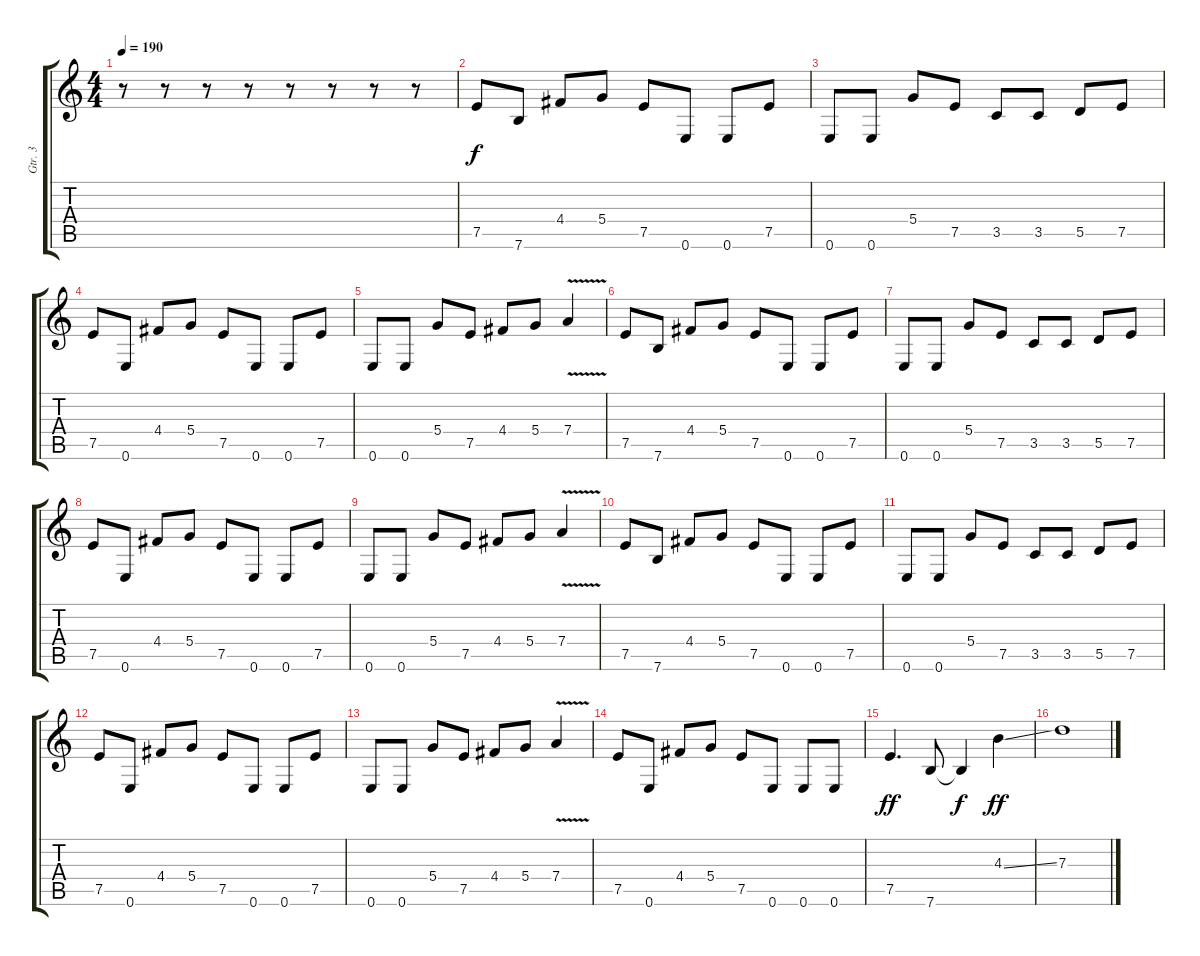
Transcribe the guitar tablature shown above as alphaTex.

\track ("Gtr. 3" "Gtr. 3") {instrument overdrivenguitar}
\staff {score tabs}
\tuning (E4 B3 G3 D3 A2 E2) {hide}
\ts (4 4)
\tempo 190
\clef g2
\ks c
r.8{dy f} r.8 r.8 r.8 r.8 r.8 r.8 r.8 |
7.5.8{volume 16} 7.6.8 4.4.8 5.4.8 7.5.8 0.6.8 0.6.8 7.5.8 |
0.6.8 0.6.8 5.4.8 7.5.8 3.5.8 3.5.8 5.5.8 7.5.8 |
7.5.8 0.6.8 4.4.8 5.4.8 7.5.8 0.6.8 0.6.8 7.5.8 |
0.6.8 0.6.8 5.4.8 7.5.8 4.4.8 5.4.8 7.4{v}.4 |
7.5.8 7.6.8 4.4.8 5.4.8 7.5.8 0.6.8 0.6.8 7.5.8 |
0.6.8 0.6.8 5.4.8 7.5.8 3.5.8 3.5.8 5.5.8 7.5.8 |
7.5.8 0.6.8 4.4.8 5.4.8 7.5.8 0.6.8 0.6.8 7.5.8 |
0.6.8 0.6.8 5.4.8 7.5.8 4.4.8 5.4.8 7.4{v}.4 |
7.5.8 7.6.8 4.4.8 5.4.8 7.5.8 0.6.8 0.6.8 7.5.8 |
0.6.8 0.6.8 5.4.8 7.5.8 3.5.8 3.5.8 5.5.8 7.5.8 |
7.5.8 0.6.8 4.4.8 5.4.8 7.5.8 0.6.8 0.6.8 7.5.8 |
0.6.8 0.6.8 5.4.8 7.5.8 4.4.8 5.4.8 7.4{v}.4 |
7.5.8 0.6.8 4.4.8 5.4.8 7.5.8 0.6.8 0.6.8 0.6.8 |
7.5.4{d dy ff} 7.6.8 7.6{t}.4{dy f} 4.3{ss}.4{dy ff} |
7.3.1
